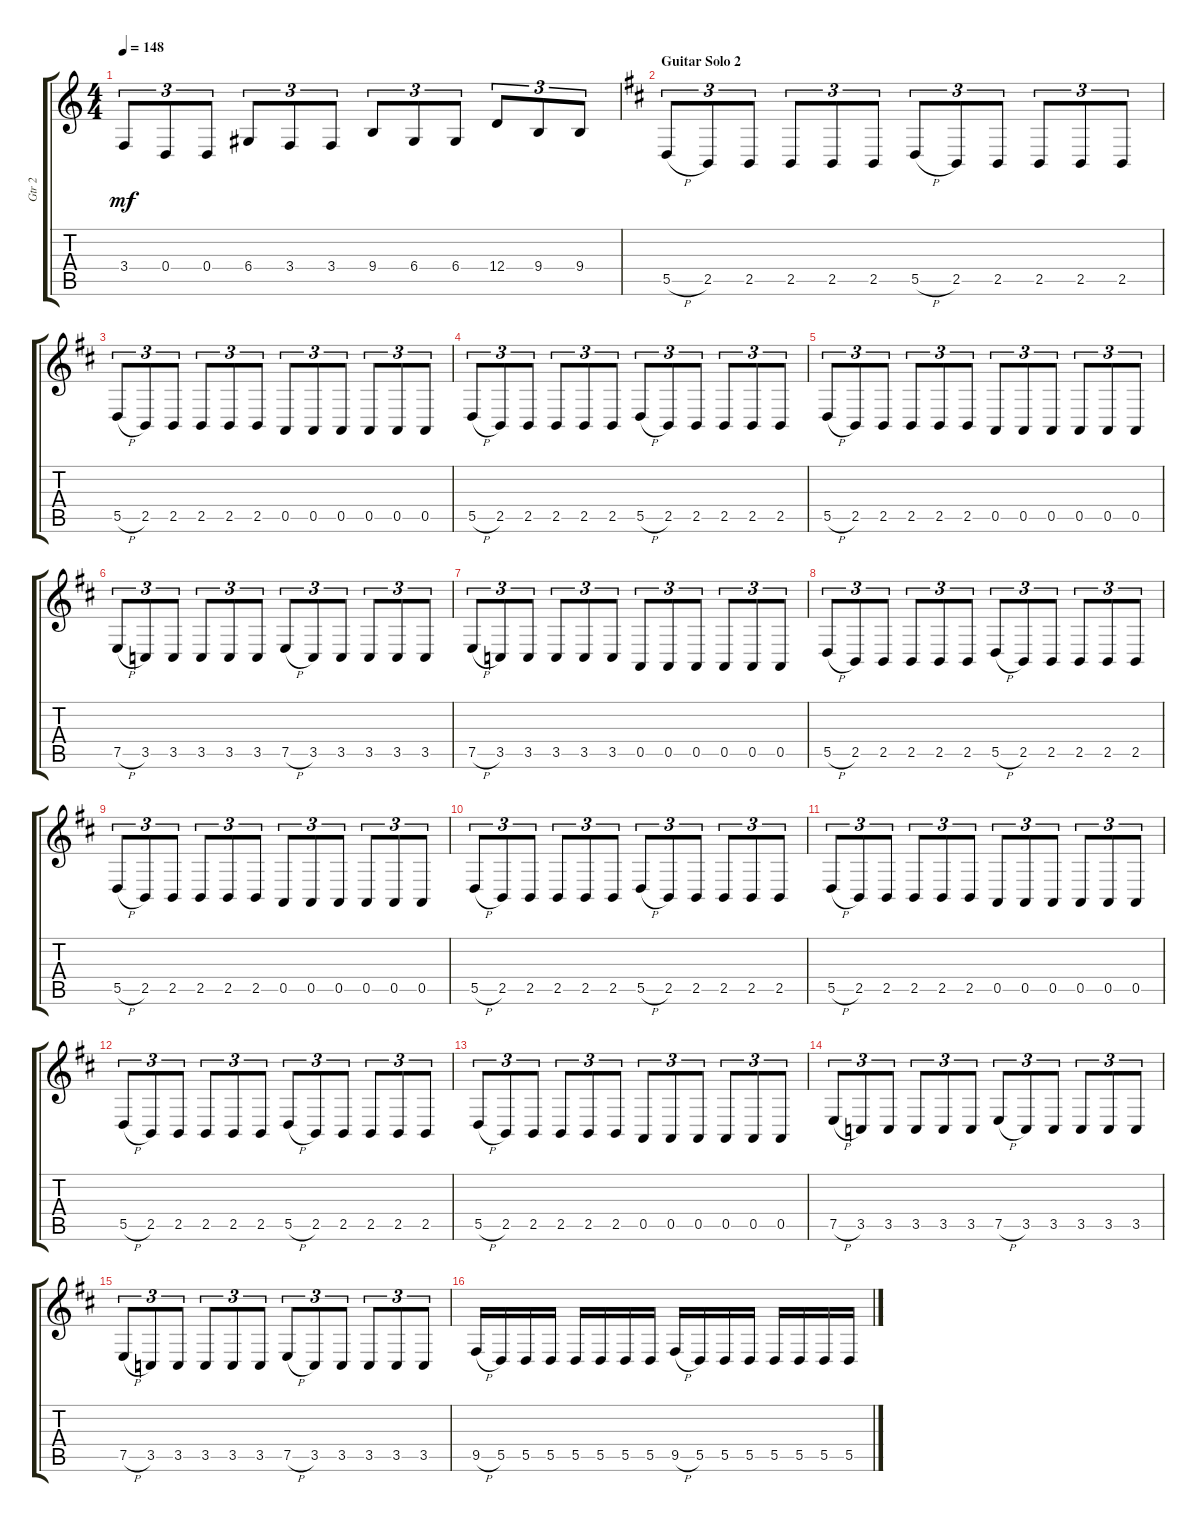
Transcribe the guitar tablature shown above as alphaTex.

\track ("Gtr 2" "Gtr 2") {instrument acousticgrandpiano}
\staff {score tabs}
\tuning (E4 B3 G3 D3 A2 E2) {hide}
\ts (4 4)
\tempo 148
\clef g2
\ks c
3.4.8{tu (3 2) dy mf} 0.4.8{tu (3 2)} 0.4.8{tu (3 2)} 6.4.8{tu (3 2)} 3.4.8{tu (3 2)} 3.4.8{tu (3 2)} 9.4.8{tu (3 2)} 6.4.8{tu (3 2)} 6.4.8{tu (3 2)} 12.4.8{tu (3 2)} 9.4.8{tu (3 2)} 9.4.8{tu (3 2)} |
\section ("" "Guitar Solo 2")
\ks d
5.5{h}.8{tu (3 2)} 2.5.8{tu (3 2)} 2.5.8{tu (3 2)} 2.5.8{tu (3 2)} 2.5.8{tu (3 2)} 2.5.8{tu (3 2)} 5.5{h}.8{tu (3 2)} 2.5.8{tu (3 2)} 2.5.8{tu (3 2)} 2.5.8{tu (3 2)} 2.5.8{tu (3 2)} 2.5.8{tu (3 2)} |
5.5{h}.8{tu (3 2)} 2.5.8{tu (3 2)} 2.5.8{tu (3 2)} 2.5.8{tu (3 2)} 2.5.8{tu (3 2)} 2.5.8{tu (3 2)} 0.5.8{tu (3 2)} 0.5.8{tu (3 2)} 0.5.8{tu (3 2)} 0.5.8{tu (3 2)} 0.5.8{tu (3 2)} 0.5.8{tu (3 2)} |
5.5{h}.8{tu (3 2)} 2.5.8{tu (3 2)} 2.5.8{tu (3 2)} 2.5.8{tu (3 2)} 2.5.8{tu (3 2)} 2.5.8{tu (3 2)} 5.5{h}.8{tu (3 2)} 2.5.8{tu (3 2)} 2.5.8{tu (3 2)} 2.5.8{tu (3 2)} 2.5.8{tu (3 2)} 2.5.8{tu (3 2)} |
5.5{h}.8{tu (3 2)} 2.5.8{tu (3 2)} 2.5.8{tu (3 2)} 2.5.8{tu (3 2)} 2.5.8{tu (3 2)} 2.5.8{tu (3 2)} 0.5.8{tu (3 2)} 0.5.8{tu (3 2)} 0.5.8{tu (3 2)} 0.5.8{tu (3 2)} 0.5.8{tu (3 2)} 0.5.8{tu (3 2)} |
7.5{h}.8{tu (3 2)} 3.5.8{tu (3 2)} 3.5.8{tu (3 2)} 3.5.8{tu (3 2)} 3.5.8{tu (3 2)} 3.5.8{tu (3 2)} 7.5{h}.8{tu (3 2)} 3.5.8{tu (3 2)} 3.5.8{tu (3 2)} 3.5.8{tu (3 2)} 3.5.8{tu (3 2)} 3.5.8{tu (3 2)} |
7.5{h}.8{tu (3 2)} 3.5.8{tu (3 2)} 3.5.8{tu (3 2)} 3.5.8{tu (3 2)} 3.5.8{tu (3 2)} 3.5.8{tu (3 2)} 0.5.8{tu (3 2)} 0.5.8{tu (3 2)} 0.5.8{tu (3 2)} 0.5.8{tu (3 2)} 0.5.8{tu (3 2)} 0.5.8{tu (3 2)} |
5.5{h}.8{tu (3 2)} 2.5.8{tu (3 2)} 2.5.8{tu (3 2)} 2.5.8{tu (3 2)} 2.5.8{tu (3 2)} 2.5.8{tu (3 2)} 5.5{h}.8{tu (3 2)} 2.5.8{tu (3 2)} 2.5.8{tu (3 2)} 2.5.8{tu (3 2)} 2.5.8{tu (3 2)} 2.5.8{tu (3 2)} |
5.5{h}.8{tu (3 2)} 2.5.8{tu (3 2)} 2.5.8{tu (3 2)} 2.5.8{tu (3 2)} 2.5.8{tu (3 2)} 2.5.8{tu (3 2)} 0.5.8{tu (3 2)} 0.5.8{tu (3 2)} 0.5.8{tu (3 2)} 0.5.8{tu (3 2)} 0.5.8{tu (3 2)} 0.5.8{tu (3 2)} |
5.5{h}.8{tu (3 2)} 2.5.8{tu (3 2)} 2.5.8{tu (3 2)} 2.5.8{tu (3 2)} 2.5.8{tu (3 2)} 2.5.8{tu (3 2)} 5.5{h}.8{tu (3 2)} 2.5.8{tu (3 2)} 2.5.8{tu (3 2)} 2.5.8{tu (3 2)} 2.5.8{tu (3 2)} 2.5.8{tu (3 2)} |
5.5{h}.8{tu (3 2)} 2.5.8{tu (3 2)} 2.5.8{tu (3 2)} 2.5.8{tu (3 2)} 2.5.8{tu (3 2)} 2.5.8{tu (3 2)} 0.5.8{tu (3 2)} 0.5.8{tu (3 2)} 0.5.8{tu (3 2)} 0.5.8{tu (3 2)} 0.5.8{tu (3 2)} 0.5.8{tu (3 2)} |
5.5{h}.8{tu (3 2)} 2.5.8{tu (3 2)} 2.5.8{tu (3 2)} 2.5.8{tu (3 2)} 2.5.8{tu (3 2)} 2.5.8{tu (3 2)} 5.5{h}.8{tu (3 2)} 2.5.8{tu (3 2)} 2.5.8{tu (3 2)} 2.5.8{tu (3 2)} 2.5.8{tu (3 2)} 2.5.8{tu (3 2)} |
5.5{h}.8{tu (3 2)} 2.5.8{tu (3 2)} 2.5.8{tu (3 2)} 2.5.8{tu (3 2)} 2.5.8{tu (3 2)} 2.5.8{tu (3 2)} 0.5.8{tu (3 2)} 0.5.8{tu (3 2)} 0.5.8{tu (3 2)} 0.5.8{tu (3 2)} 0.5.8{tu (3 2)} 0.5.8{tu (3 2)} |
7.5{h}.8{tu (3 2)} 3.5.8{tu (3 2)} 3.5.8{tu (3 2)} 3.5.8{tu (3 2)} 3.5.8{tu (3 2)} 3.5.8{tu (3 2)} 7.5{h}.8{tu (3 2)} 3.5.8{tu (3 2)} 3.5.8{tu (3 2)} 3.5.8{tu (3 2)} 3.5.8{tu (3 2)} 3.5.8{tu (3 2)} |
7.5{h}.8{tu (3 2)} 3.5.8{tu (3 2)} 3.5.8{tu (3 2)} 3.5.8{tu (3 2)} 3.5.8{tu (3 2)} 3.5.8{tu (3 2)} 7.5{h}.8{tu (3 2)} 3.5.8{tu (3 2)} 3.5.8{tu (3 2)} 3.5.8{tu (3 2)} 3.5.8{tu (3 2)} 3.5.8{tu (3 2)} |
9.5{h}.16 5.5.16 5.5.16 5.5.16 5.5.16 5.5.16 5.5.16 5.5.16 9.5{h}.16 5.5.16 5.5.16 5.5.16 5.5.16 5.5.16 5.5.16 5.5.16
